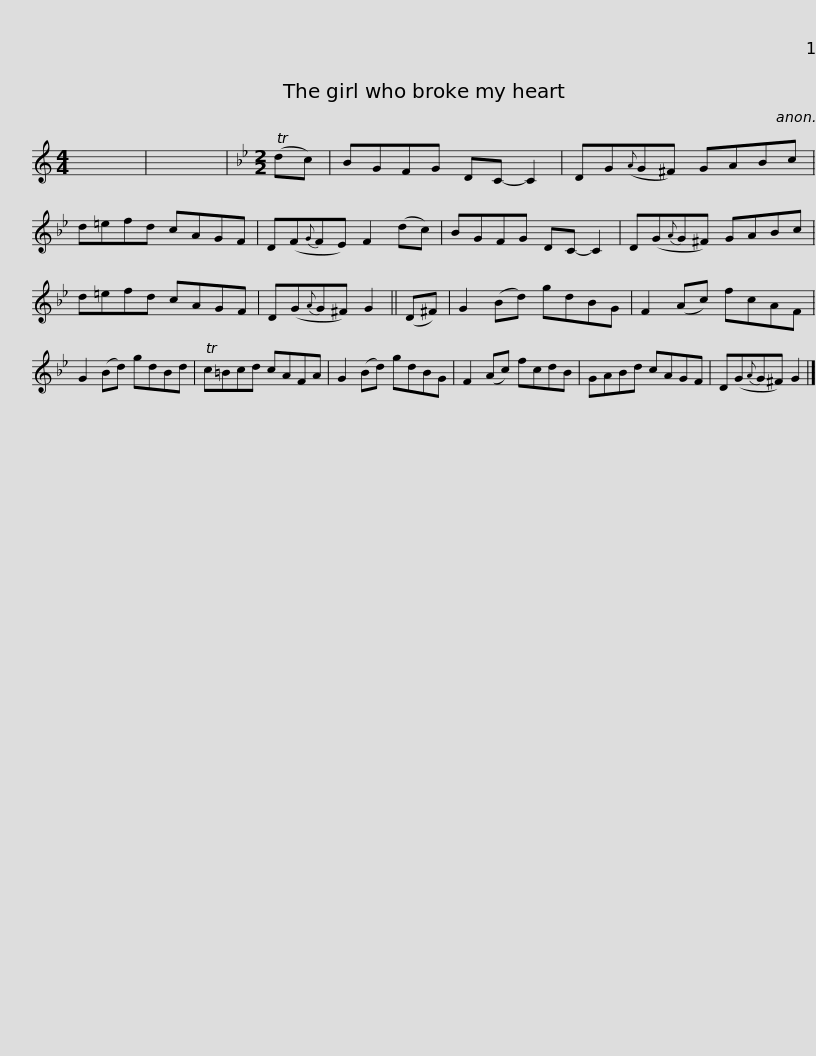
X:1
L:1/8
M:4/4
I:linebreak $
K:C
V:1 treble
V:1
 x8 | x8 |[K:Gmin][M:2/2] (Tdc) | BGFG DC- C2 | DG({A}G^F) GABc | %5
 d=efd cAGF | D(F{G}FE) F2 (dc) |$ BGFG DC- C2 | D(G{A}G^F) GABc | d=efd cAGF | %10
 D(G{A}G^F) G2 || (D^F) | G2 (Bd) gdBG |$ F2 (Ac) fcAF | G2 (Bd) gdBd | %15
 Tc=Bcd cAFA | G2 (Bd) gdBG | F2 (Ac) fcdB | GABd cAGF |$ D(G{A}G^F) G2 |] %20
